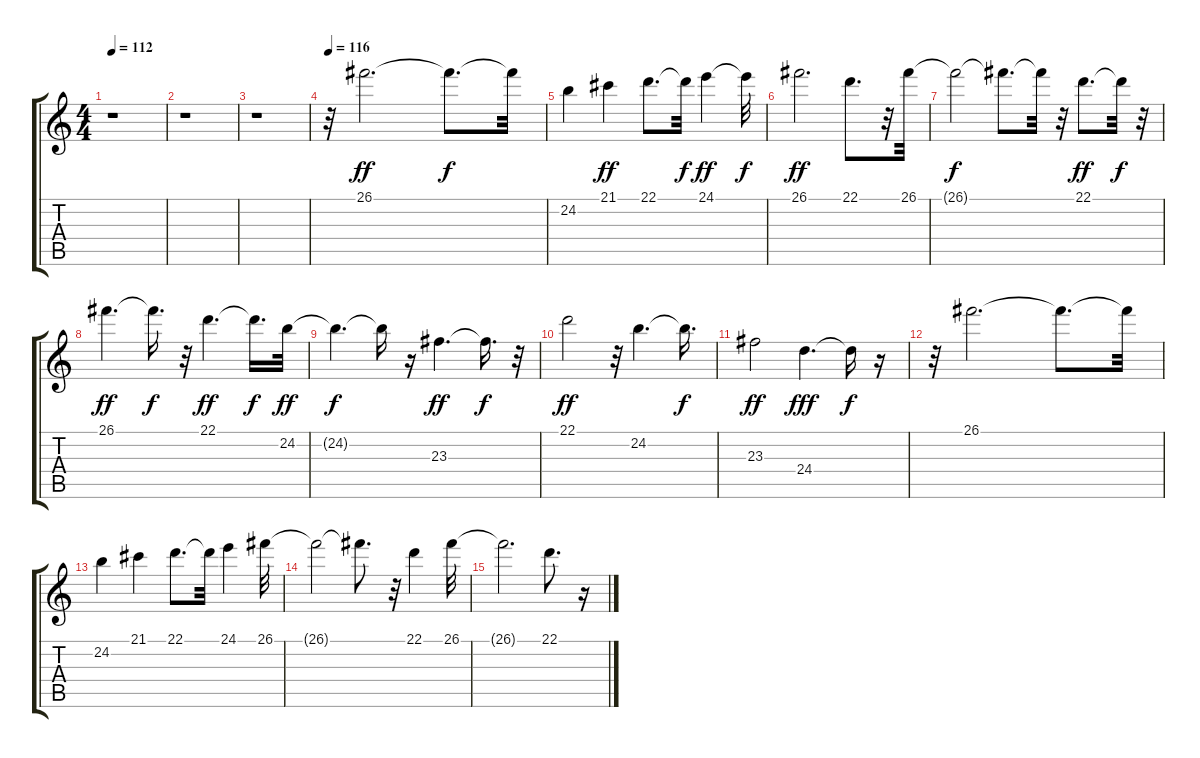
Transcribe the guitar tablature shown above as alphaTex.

\track "" {instrument flute}
\staff {score tabs}
\tuning (E4 B3 G3 D3 A2 E2) {hide}
\ts (4 4)
\tempo 112
\clef g2
\ks c
r.1{dy mf} |
r.1 |
r.1 |
\tempo 116
r.32 26.1.2{d dy ff} 26.1{t}.8{d dy f} 26.1{t}.32 |
24.2.4 21.1.4{dy ff} 22.1.8{d} 22.1{t}.32{dy f} 24.1.4{dy ff} 24.1{t}.32{dy f} |
26.1.2{d dy ff} 22.1.8{d} r.32 26.1.32 |
26.1{t}.2{dy f} 26.1{t}.8{d} 26.1{t}.32 r.32 22.1.8{d dy ff} 22.1{t}.32{dy f} r.32 |
26.1.4{d dy ff} 26.1{t}.16{d dy f} r.32 22.1.4{d dy ff} 22.1{t}.16{d dy f} 24.2.32{dy ff} |
24.2{t}.4{d dy f} 24.2{t}.16 r.16 23.3.4{d dy ff} 23.3{t}.16{d dy f} r.32 |
22.1.2{dy ff} r.32 24.2.4{d} 24.2{t}.16{d dy f} |
23.3.2{dy ff} 24.4.4{d dy fff} 24.4{t}.16{dy f} r.16 |
r.32 26.1.2{d} 26.1{t}.8{d} 26.1{t}.32 |
24.2.4 21.1.4 22.1.8{d} 22.1{t}.32 24.1.4 26.1.32 |
26.1{t}.2 26.1{t}.8{d} r.32 22.1.4 26.1.32 |
26.1{t}.2{d} 22.1.8{d} r.16
